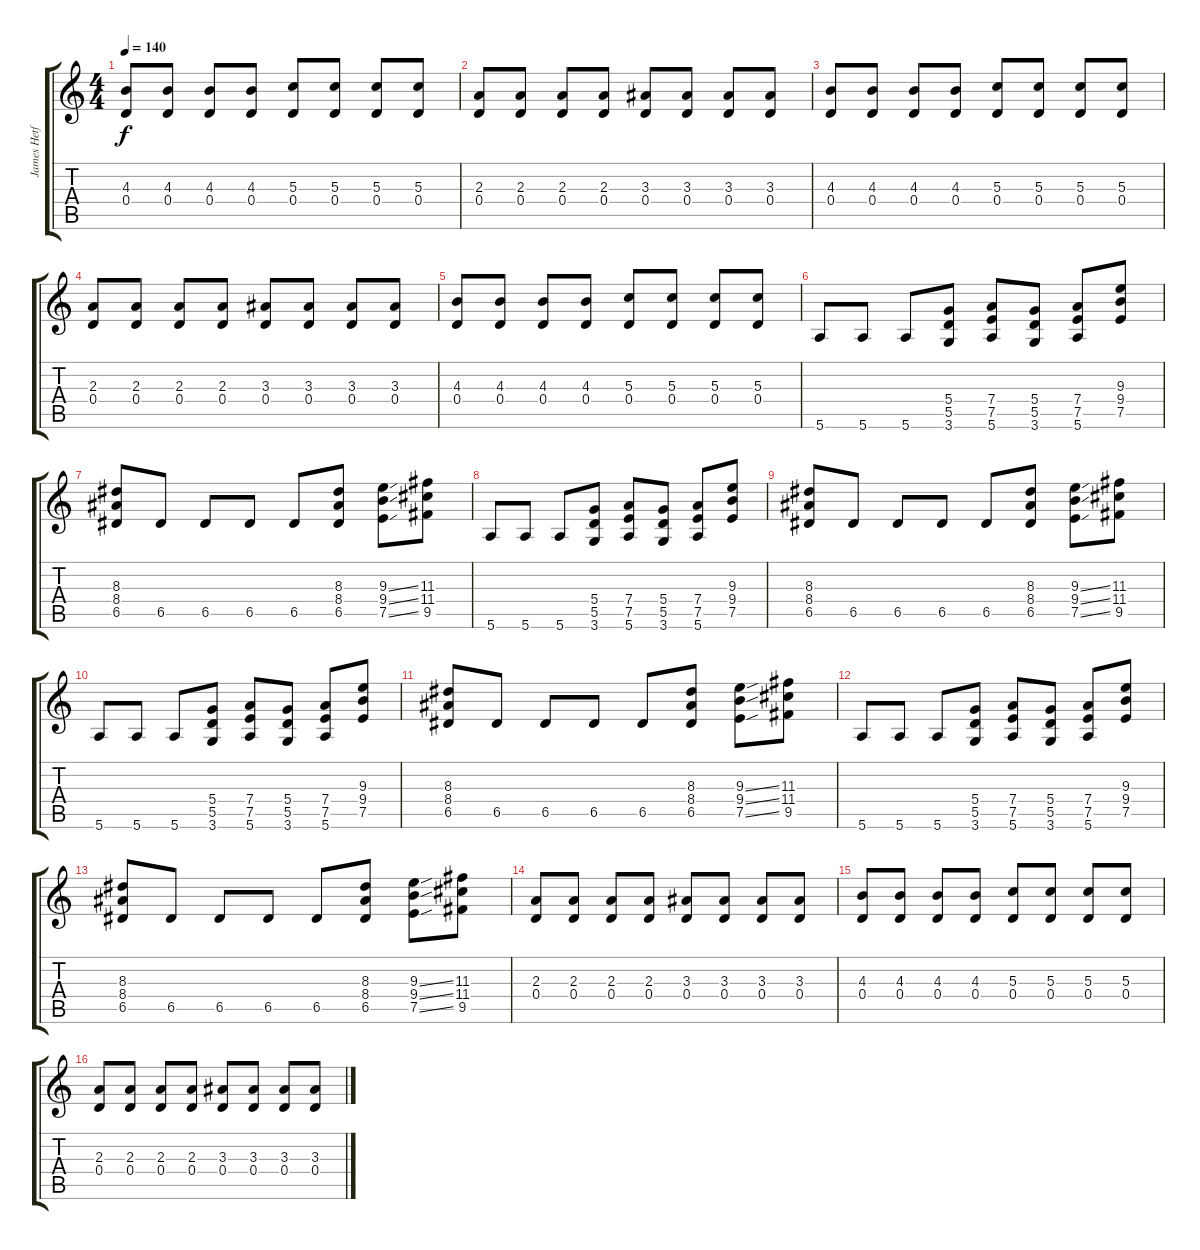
\track ("James Hetfield  (guitar dist)" "James Hetf") {instrument distortionguitar}
\staff {score tabs}
\tuning (E4 B3 G3 D3 A2 E2) {hide}
\ts (4 4)
\tempo 140
\clef g2
\ks c
(4.3 0.4).8{dy f} (4.3 0.4).8 (4.3 0.4).8 (4.3 0.4).8 (5.3 0.4).8 (5.3 0.4).8 (5.3 0.4).8 (5.3 0.4).8 |
(2.3 0.4).8 (2.3 0.4).8 (2.3 0.4).8 (2.3 0.4).8 (3.3 0.4).8 (3.3 0.4).8 (3.3 0.4).8 (3.3 0.4).8 |
(4.3 0.4).8 (4.3 0.4).8 (4.3 0.4).8 (4.3 0.4).8 (5.3 0.4).8 (5.3 0.4).8 (5.3 0.4).8 (5.3 0.4).8 |
(2.3 0.4).8 (2.3 0.4).8 (2.3 0.4).8 (2.3 0.4).8 (3.3 0.4).8 (3.3 0.4).8 (3.3 0.4).8 (3.3 0.4).8 |
(4.3 0.4).8 (4.3 0.4).8 (4.3 0.4).8 (4.3 0.4).8 (5.3 0.4).8 (5.3 0.4).8 (5.3 0.4).8 (5.3 0.4).8 |
5.6.8 5.6.8 5.6.8 (5.4 5.5 3.6).8 (7.4 7.5 5.6).8 (5.4 5.5 3.6).8 (7.4 7.5 5.6).8 (9.3 9.4 7.5).8 |
(8.3 8.4 6.5).8 6.5.8 6.5.8 6.5.8 6.5.8 (8.3 8.4 6.5).8 (9.3{ss} 9.4{ss} 7.5{ss}).8 (11.3 11.4 9.5).8 |
5.6.8 5.6.8 5.6.8 (5.4 5.5 3.6).8 (7.4 7.5 5.6).8 (5.4 5.5 3.6).8 (7.4 7.5 5.6).8 (9.3 9.4 7.5).8 |
(8.3 8.4 6.5).8 6.5.8 6.5.8 6.5.8 6.5.8 (8.3 8.4 6.5).8 (9.3{ss} 9.4{ss} 7.5{ss}).8 (11.3 11.4 9.5).8 |
5.6.8 5.6.8 5.6.8 (5.4 5.5 3.6).8 (7.4 7.5 5.6).8 (5.4 5.5 3.6).8 (7.4 7.5 5.6).8 (9.3 9.4 7.5).8 |
(8.3 8.4 6.5).8 6.5.8 6.5.8 6.5.8 6.5.8 (8.3 8.4 6.5).8 (9.3{ss} 9.4{ss} 7.5{ss}).8 (11.3 11.4 9.5).8 |
5.6.8 5.6.8 5.6.8 (5.4 5.5 3.6).8 (7.4 7.5 5.6).8 (5.4 5.5 3.6).8 (7.4 7.5 5.6).8 (9.3 9.4 7.5).8 |
(8.3 8.4 6.5).8 6.5.8 6.5.8 6.5.8 6.5.8 (8.3 8.4 6.5).8 (9.3{ss} 9.4{ss} 7.5{ss}).8 (11.3 11.4 9.5).8 |
(2.3 0.4).8 (2.3 0.4).8 (2.3 0.4).8 (2.3 0.4).8 (3.3 0.4).8 (3.3 0.4).8 (3.3 0.4).8 (3.3 0.4).8 |
(4.3 0.4).8 (4.3 0.4).8 (4.3 0.4).8 (4.3 0.4).8 (5.3 0.4).8 (5.3 0.4).8 (5.3 0.4).8 (5.3 0.4).8 |
(2.3 0.4).8 (2.3 0.4).8 (2.3 0.4).8 (2.3 0.4).8 (3.3 0.4).8 (3.3 0.4).8 (3.3 0.4).8 (3.3 0.4).8
